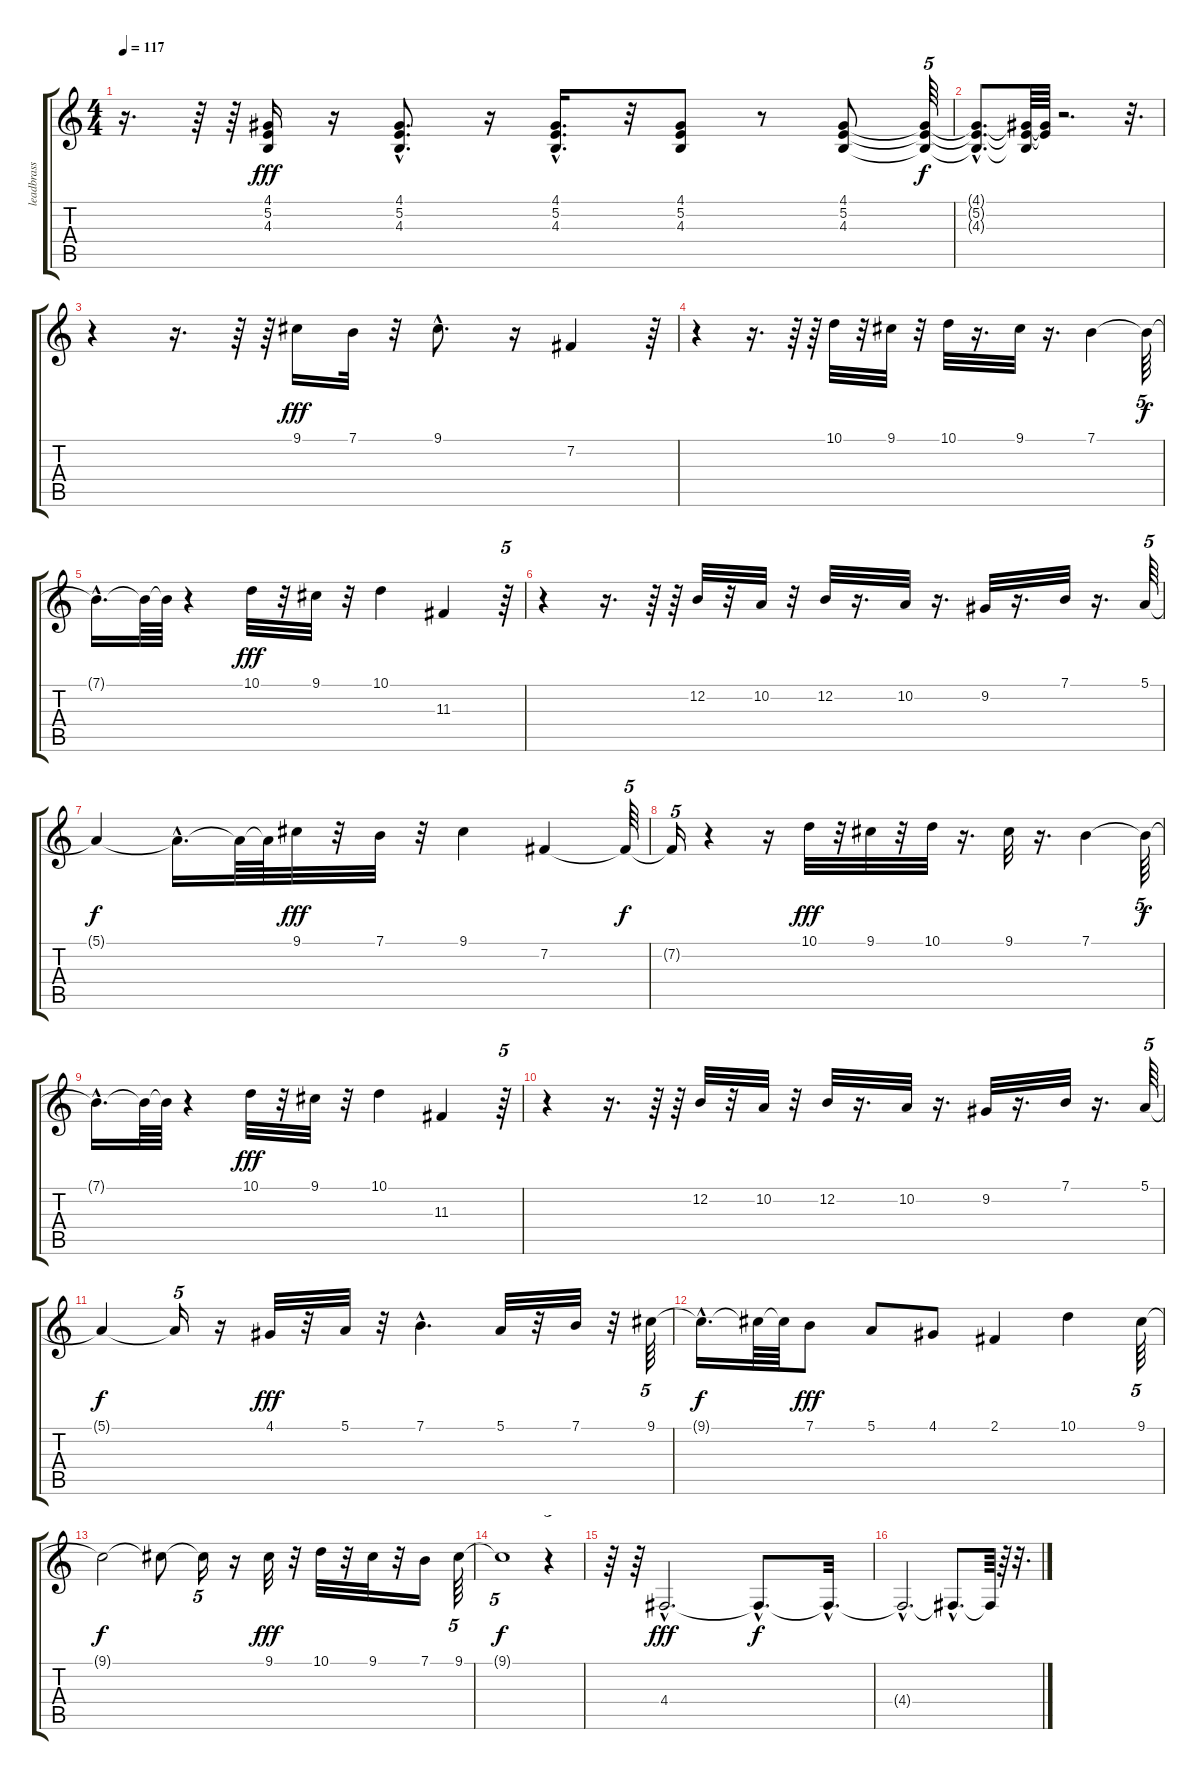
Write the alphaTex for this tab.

\track ("leadbrass" "leadbrass") {instrument synthbrass1}
\staff {score tabs}
\tuning (E4 B3 G3 D3 A2 E2) {hide}
\ts (4 4)
\tempo 117
\clef g2
\ks c
r.16{d dy f} r.64 r.64 (4.1 5.2 4.3).16{dy fff} r.16 (4.1 5.2{hac} 4.3).8{d} r.16 (4.1{hac} 5.2{hac} 4.3{hac}).16{d} r.32 (4.1 5.2 4.3).8 r.8 (4.1 5.2 4.3).8 (4.1{t} 5.2{t} 4.3{t}).64{tu (5 4) dy f} |
(4.1{hac t} 5.2{hac t} 4.3{hac t}).8{d} (4.1{t} 5.2{t} 4.3{t}).64 (4.1{t} 5.2{t}).64 r.2{d} r.32{d} |
r.4 r.16{d} r.64 r.64 9.1.16{dy fff} 7.1.32 r.32 9.1{hac}.8{d} r.16 7.2.4 r.64{tu (5 4)} |
r.4 r.16{d} r.64 r.64 10.1.32 r.32 9.1.32 r.32 10.1.32 r.16{d} 9.1.32 r.16{d} 7.1.4 7.1{t}.64{tu (5 4) dy f} |
7.1{hac t}.16{d} 7.1{t}.64 7.1{t}.64 r.4 10.1.32{dy fff} r.32 9.1.32 r.32 10.1.4 11.3.4 r.64{tu (5 4)} |
r.4 r.16{d} r.64 r.64 12.2.32 r.32 10.2.32 r.32 12.2.32 r.16{d} 10.2.32 r.16{d} 9.2.32 r.16{d} 7.1.32 r.16{d} 5.1.64{tu (5 4)} |
5.1{t}.4{dy f} 5.1{hac t}.16{d} 5.1{t}.64 5.1{t}.64 9.1.32{dy fff} r.32 7.1.32 r.32 9.1.4 7.2.4 7.2{t}.64{tu (5 4) dy f} |
7.2{t}.16{tu (5 4)} r.4 r.16 10.1.32{dy fff} r.32 9.1.32 r.32 10.1.32 r.16{d} 9.1.32 r.16{d} 7.1.4 7.1{t}.64{tu (5 4) dy f} |
7.1{hac t}.16{d} 7.1{t}.64 7.1{t}.64 r.4 10.1.32{dy fff} r.32 9.1.32 r.32 10.1.4 11.3.4 r.64{tu (5 4)} |
r.4 r.16{d} r.64 r.64 12.2.32 r.32 10.2.32 r.32 12.2.32 r.16{d} 10.2.32 r.16{d} 9.2.32 r.16{d} 7.1.32 r.16{d} 5.1.64{tu (5 4)} |
5.1{t}.4{dy f} 5.1{t}.16{tu (5 4)} r.16 4.1.32{dy fff} r.32 5.1.32 r.32 7.1{hac}.4{d} 5.1.32 r.32 7.1.32 r.32 9.1.64{tu (5 4)} |
9.1{hac t}.16{d dy f} 9.1{t}.64 9.1{t}.64 7.1.8{dy fff} 5.1.8 4.1.8 2.1.4 10.1.4 9.1.64{tu (5 4)} |
9.1{t}.2{dy f} 9.1{t}.8 9.1{t}.16{tu (5 4)} r.16 9.1.32{dy fff} r.32 10.1.32 r.32 9.1.32 r.32 7.1.16 9.1.64{tu (5 4)} |
9.1{t}.1{tu (5 4) dy f} r.4{tu (5 4)} |
r.64 r.64 4.4{hac}.2{d dy fff} 4.4{hac t}.8{d dy f} 4.4{hac t}.32{d} |
4.4{hac t}.2{d} 4.4{hac t}.8{d} 4.4{t}.64 r.64 r.32{d}
